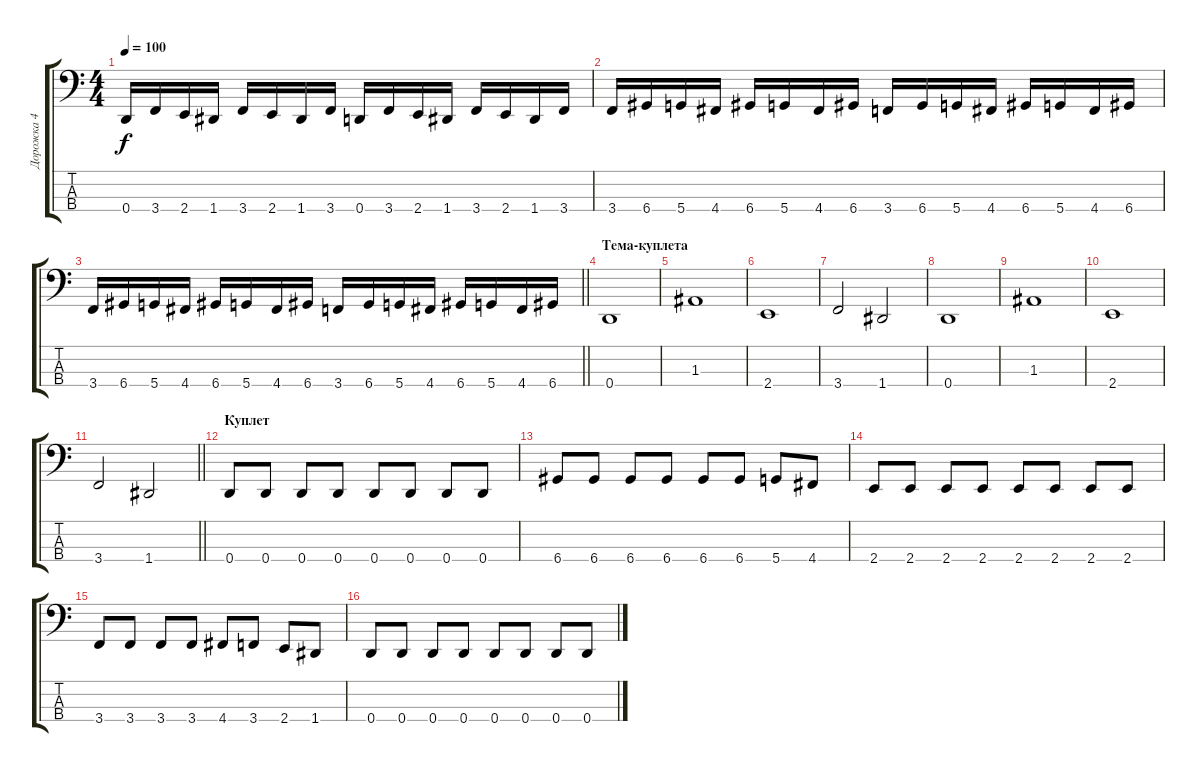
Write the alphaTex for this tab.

\track ("Дорожка 4" "Дорожка 4") {instrument electricbassfinger}
\staff {score tabs}
\tuning (G2 D2 A1 D1) {hide}
\ts (4 4)
\tempo 100
\clef f4
\ks c
0.4.16{dy f} 3.4.16 2.4.16 1.4.16 3.4.16 2.4.16 1.4.16 3.4.16 0.4.16 3.4.16 2.4.16 1.4.16 3.4.16 2.4.16 1.4.16 3.4.16 |
3.4.16 6.4.16 5.4.16 4.4.16 6.4.16 5.4.16 4.4.16 6.4.16 3.4.16 6.4.16 5.4.16 4.4.16 6.4.16 5.4.16 4.4.16 6.4.16 |
\barLineRight lightlight
3.4.16 6.4.16 5.4.16 4.4.16 6.4.16 5.4.16 4.4.16 6.4.16 3.4.16 6.4.16 5.4.16 4.4.16 6.4.16 5.4.16 4.4.16 6.4.16 |
\section ("" "Тема-куплета")
0.4.1 |
1.3.1 |
2.4.1 |
3.4.2 1.4.2 |
0.4.1 |
1.3.1 |
2.4.1 |
\barLineRight lightlight
3.4.2 1.4.2 |
\section ("" "Куплет")
0.4.8 0.4.8 0.4.8 0.4.8 0.4.8 0.4.8 0.4.8 0.4.8 |
6.4.8 6.4.8 6.4.8 6.4.8 6.4.8 6.4.8 5.4.8 4.4.8 |
2.4.8 2.4.8 2.4.8 2.4.8 2.4.8 2.4.8 2.4.8 2.4.8 |
3.4.8 3.4.8 3.4.8 3.4.8 4.4.8 3.4.8 2.4.8 1.4.8 |
0.4.8 0.4.8 0.4.8 0.4.8 0.4.8 0.4.8 0.4.8 0.4.8
